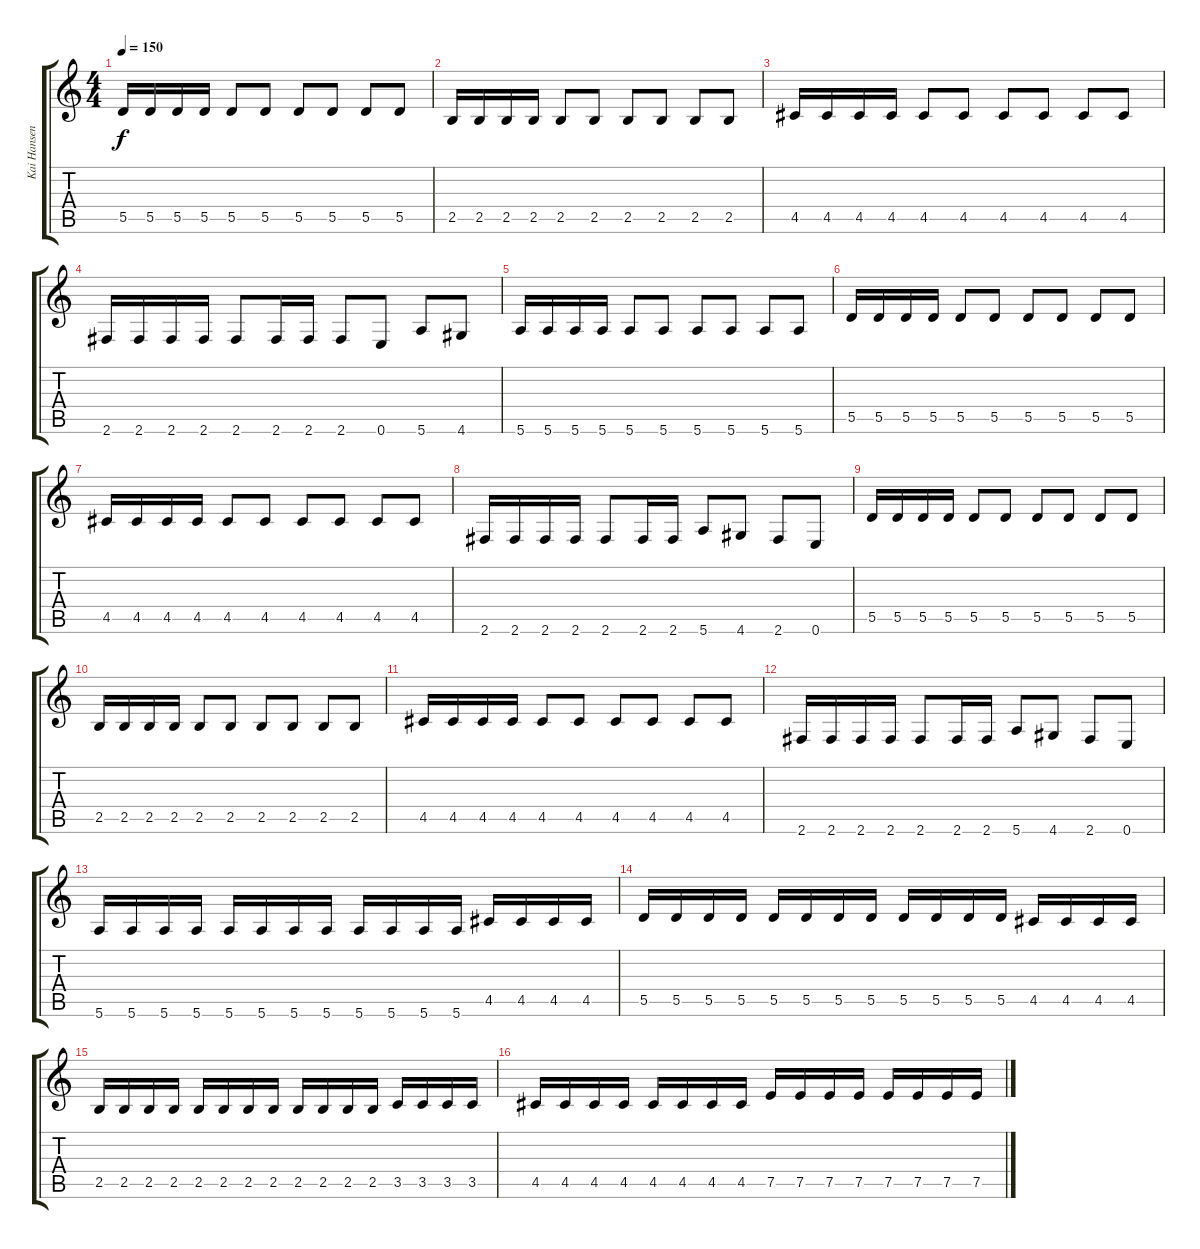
\track ("Kai Hansen(Guitar)" "Kai Hansen") {instrument overdrivenguitar}
\staff {score tabs}
\tuning (E4 B3 G3 D3 A2 E2) {hide}
\ts (4 4)
\tempo 150
\clef g2
\ks c
5.5.16{dy f} 5.5.16 5.5.16 5.5.16 5.5.8 5.5.8 5.5.8 5.5.8 5.5.8 5.5.8 |
2.5.16 2.5.16 2.5.16 2.5.16 2.5.8 2.5.8 2.5.8 2.5.8 2.5.8 2.5.8 |
4.5.16 4.5.16 4.5.16 4.5.16 4.5.8 4.5.8 4.5.8 4.5.8 4.5.8 4.5.8 |
2.6.16 2.6.16 2.6.16 2.6.16 2.6.8 2.6.16 2.6.16 2.6.8 0.6.8 5.6.8 4.6.8 |
5.6.16 5.6.16 5.6.16 5.6.16 5.6.8 5.6.8 5.6.8 5.6.8 5.6.8 5.6.8 |
5.5.16 5.5.16 5.5.16 5.5.16 5.5.8 5.5.8 5.5.8 5.5.8 5.5.8 5.5.8 |
4.5.16 4.5.16 4.5.16 4.5.16 4.5.8 4.5.8 4.5.8 4.5.8 4.5.8 4.5.8 |
2.6.16 2.6.16 2.6.16 2.6.16 2.6.8 2.6.16 2.6.16 5.6.8 4.6.8 2.6.8 0.6.8 |
5.5.16 5.5.16 5.5.16 5.5.16 5.5.8 5.5.8 5.5.8 5.5.8 5.5.8 5.5.8 |
2.5.16 2.5.16 2.5.16 2.5.16 2.5.8 2.5.8 2.5.8 2.5.8 2.5.8 2.5.8 |
4.5.16 4.5.16 4.5.16 4.5.16 4.5.8 4.5.8 4.5.8 4.5.8 4.5.8 4.5.8 |
2.6.16 2.6.16 2.6.16 2.6.16 2.6.8 2.6.16 2.6.16 5.6.8 4.6.8 2.6.8 0.6.8 |
5.6.16 5.6.16 5.6.16 5.6.16 5.6.16 5.6.16 5.6.16 5.6.16 5.6.16 5.6.16 5.6.16 5.6.16 4.5.16 4.5.16 4.5.16 4.5.16 |
5.5.16 5.5.16 5.5.16 5.5.16 5.5.16 5.5.16 5.5.16 5.5.16 5.5.16 5.5.16 5.5.16 5.5.16 4.5.16 4.5.16 4.5.16 4.5.16 |
2.5.16 2.5.16 2.5.16 2.5.16 2.5.16 2.5.16 2.5.16 2.5.16 2.5.16 2.5.16 2.5.16 2.5.16 3.5.16 3.5.16 3.5.16 3.5.16 |
4.5.16 4.5.16 4.5.16 4.5.16 4.5.16 4.5.16 4.5.16 4.5.16 7.5.16 7.5.16 7.5.16 7.5.16 7.5.16 7.5.16 7.5.16 7.5.16
